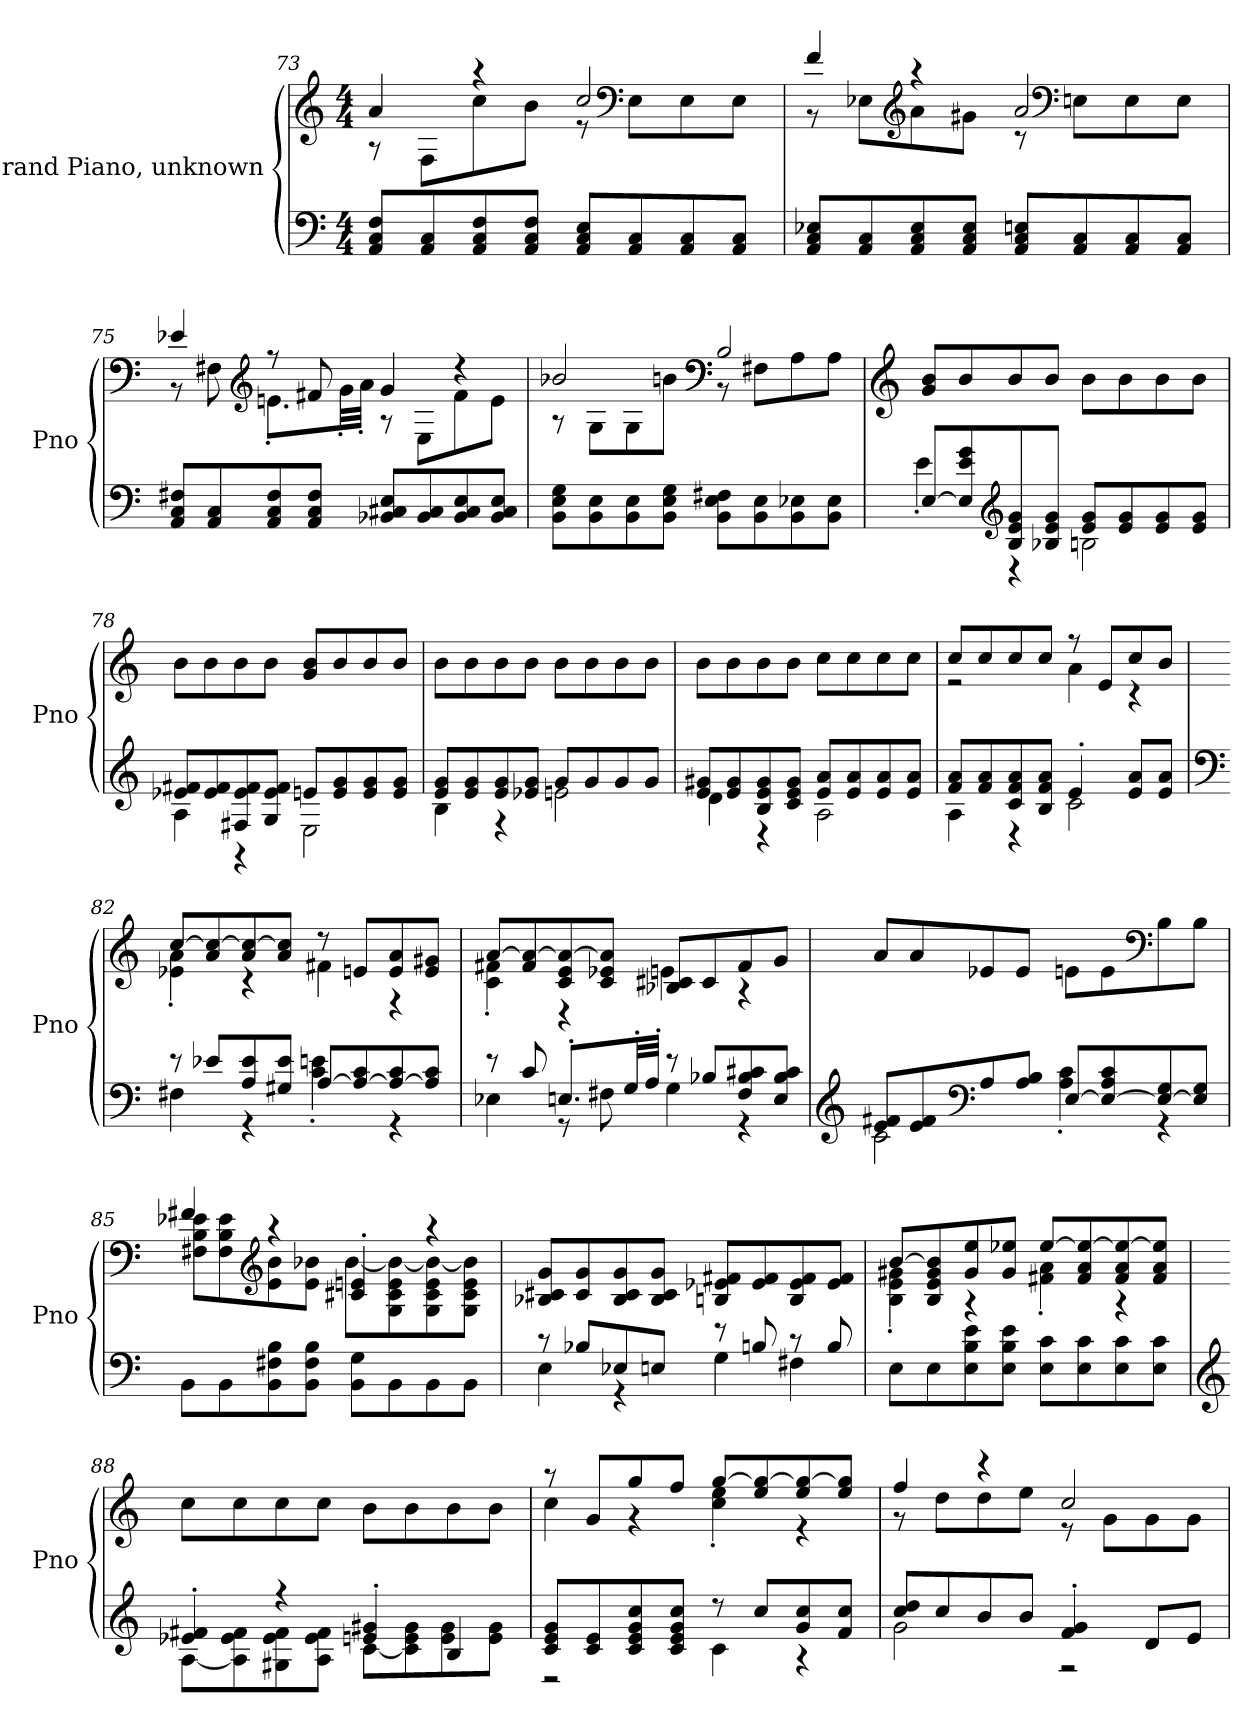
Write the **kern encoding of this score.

**kern	**kern
*part1	*part1
*staff2	*staff1
*I"Grand Piano, unknown	*
*I'Pno	*
*clefF4	*clefG2
*k[]	*k[]
*M4/4	*M4/4
=73	=73
*	*^
8AA/ 8C/ 8F/L	4a/	8r
8AA/ 8C/	.	8F\L
8AA/ 8C/ 8F/	4r	8cc\
8AA/ 8C/ 8F/J	.	8b\J
8AA/ 8C/ 8E/L	2cc/	8r
*	*clefF4	*
8AA/ 8C/	.	8E\L
8AA/ 8C/	.	8E\
8AA/ 8C/J	.	8E\J
!!LO:LB:g=z	!!
=74	=74	=74
8AA/ 8C/ 8E-X/L	4f/	8r
8AA/ 8C/	.	8E-X\L
*	*clefG2	*
8AA/ 8C/ 8E-/	4r	8a\
8AA/ 8C/ 8E-/J	.	8g#X\J
8AA/ 8C/ 8En/L	2a/	8r
*	*clefF4	*
8AA/ 8C/	.	8En\L
8AA/ 8C/	.	8E\
8AA/ 8C/J	.	8E\J
=75	=75	=75
8AA/ 8C/ 8F#X/L	4e-X/	8r
8AA/ 8C/	.	8F#X\
*	*clefG2	*
8AA/ 8C/ 8F#/	8r	8.en'\L
8AA/ 8C/ 8F#/J	8f#X/	.
.	.	32g'\LL
.	.	32a'\JJJ
8BB-X/ 8C#X/ 8E/L	4g/	8r
8BB-/ 8C#/	.	8E\L
8BB-/ 8C#/ 8E/	4r	8f#\
8BB-/ 8C#/ 8E/J	.	8e\J
=76	=76	=76
8BB\ 8E\ 8G\L	2b-X/	8r
8BB\ 8E\	.	8G\L
8BB\ 8E\	.	8G\
8BB\ 8E\ 8G\J	.	8bn\J
*	*clefF4	*
8BB\ 8E\ 8F#X\L	2B/	8r
8BB\ 8E\	.	8F#X\L
8BB\ 8E-X\	.	8A\
8BB\ 8E-\J	.	8A\J
*	*v	*v
!!LO:LB:g=z
=77	=77
*	*clefG2
*^	*
[8E/L	4e'\	8g/ 8b/L
8E/] 8e/ 8g/	.	8b/
*clefG2	*	*
8B/ 8e/ 8g/	4r	8b/
8B-X/ 8e/ 8g/J	.	8b/J
8e/ 8g/L	2Bn\	8b\L
8e/ 8g/	.	8b\
8e/ 8g/	.	8b\
8e/ 8g/J	.	8b\J
=78	=78	=78
8e-X/ 8f#X/L	4A\	8b\L
8e-/ 8f#/	.	8b\
8F#X/ 8e-/ 8f#/	4r	8b\
8G/ 8e-/ 8f#/J	.	8b\J
8en/L	2E\	8g/ 8b/L
8e/ 8g/	.	8b/
8e/ 8g/	.	8b/
8e/ 8g/J	.	8b/J
=79	=79	=79
8e/ 8g/L	4B\	8b\L
8e/ 8g/	.	8b\
8e/ 8g/	4r	8b\
8e-X/ 8g/J	.	8b\J
8g/L	2en\	8b\L
8g/	.	8b\
8g/	.	8b\
8g/J	.	8b\J
!!LO:LB:g=z
=80	=80	=80
8e/ 8g#X/L	4d\	8b\L
8e/ 8g#/	.	8b\
8B/ 8e/ 8g#/	4r	8b\
8c/ 8e/ 8g#/J	.	8b\J
8e/ 8a/L	2A\	8cc\L
8e/ 8a/	.	8cc\
8e/ 8a/	.	8cc\
8e/ 8a/J	.	8cc\J
=81	=81	=81
*	*	*^
8f/ 8a/L	4A\	8cc/L	2r
8f/ 8a/	.	8cc/	.
8c/ 8f/ 8a/	4r	8cc/	.
8B/ 8f/ 8a/J	.	8cc/J	.
4e'/	2c\	8r	4a\
.	.	8e/L	.
8e/ 8a/L	.	8cc/	4r
8e/ 8a/J	.	8b/J	.
=82	=82	=82	=82
*clefF4	*	*	*
8r	4F#X\	[8cc/L	4e-X\' 4a\'
8e-X/L	.	8a/ 8cc/_	.
8A/ 8e-/	4r	8a/ 8cc/_	4r
8G#X/ 8e-/J	.	8a/ 8cc/]J	.
[8A/L	4c\' 4en\'	8r	4f#X\
8A/_ 8c/	.	8en/L	.
8A/_ 8c/	4r	8e/ 8a/	4r
8A/] 8c/J	.	8e/ 8g#X/J	.
!!LO:LB:g=z	!!
=83	=83	=83	=83
8r	4E-X\	[8a/L	4c\' 4f#X\'
8c/	.	8f#/ 8a/_	.
8.En'/L	8r	8c/ 8e/ 8a/_	4r
.	8F#X\	8c/ 8e-X/ 8a/]J	.
32G'/LL	.	.	.
32A'/JJJ	.	.	.
8r	4G\	8B-X/ 8c#X/L	4en\
8B-X/L	.	8c#/	.
8F#/ 8B-/ 8c#X/	4r	8f#/	4r
8E/ 8B-/ 8c#/J	.	8g/J	.
*	*	*v	*v
=84	=84	=84
*clefG2	*	*
8e/ 8f#X/L	2c\	8a/L
8e/ 8f#/	.	8a/
*clefF4	*	*
8A/	.	8e-X/
8A/ 8B/J	.	8e-/J
[8E/L	4A\' 4c\'	8en\L
8E/_ 8A/ 8c/	.	8e\
*	*	*clefF4
8E/_ 8G/	4r	8B\
8E/] 8G/J	.	8B\J
*v	*v	*
!!LO:LB:g=z
=85	=85
*	*^
8BB\L	4f#X/	8F#X\ 8B\ 8e-X\L
8BB\	.	8F#\ 8B\ 8e-\
*	*clefG2	*
8BB\ 8F#X\ 8B\	4r	8e-\ 8b\
8BB\ 8F#\ 8B\J	.	8e-\ 8b-X\J
8BB\ 8G\L	4c#X/' 4en/'	[8b-\L
8BB\	.	8G\ 8c#\ 8e\ 8b-\_
8BB\	4r	8G\ 8c#\ 8e\ 8b-\_
8BB\J	.	8G\ 8c#\ 8e\ 8b-\]J
*	*v	*v
=86	=86
*^	*
8r	4E\	8B-X/ 8c#X/ 8g/L
8B-X/L	.	8c#/ 8g/
8E-X/	4r	8B-/ 8c#/ 8g/
8En/J	.	8B-/ 8c#/ 8g/J
8r	4G\	8Bn/ 8e-X/ 8f#X/L
8Bn/	.	8e-/ 8f#/
8r	4F#X\	8B/ 8e-/ 8f#/
8B/	.	8e-/ 8f#/J
*v	*v	*
!!LO:PB:g=z
=87	=87
*	*^
8E\L	[8b/L	4B\' 4e\' 4g#X\'
8E\	8B/ 8e/ 8g#/ 8b/]	.
8E\ 8B\ 8e\	8g#/ 8ee/	4r
8E\ 8B\ 8e\J	8g#/ 8ee-X/J	.
8E\ 8c\L	[8ee-/L	4f#X\' 4a\'
8E\ 8c\	8f#/ 8a/ 8ee-/_	.
8E\ 8c\	8f#/ 8a/ 8ee-/_	4r
8E\ 8c\J	8f#/ 8a/ 8ee-/]J	.
*	*v	*v
=88	=88
*clefG2	*
*^	*
4e-X/' 4f#X/'	[8A\L	8cc\L
.	8A\] 8e-\ 8f#\	8cc\
4r	8G#X\ 8e-\ 8f#\	8cc\
.	8A\ 8e-\ 8f#\J	8cc\J
4en/' 4g#X/'	[8c\L	8b\L
.	8c\] 8e\ 8g#\	8b\
4B/	8e\ 8g#\	8b\
.	8e\ 8g#\J	8b\J
=89	=89	=89
*	*	*^
8c/ 8e/ 8g/L	2r	8r	4cc\
8c/ 8e/	.	8g/L	.
8c/ 8e/ 8g/ 8cc/	.	8gg/	4r
8c/ 8e/ 8g/ 8cc/J	.	8ff/J	.
8r	4c\	[8gg/L	4cc\' 4ee\'
8cc/L	.	8ee/ 8gg/_	.
8g/ 8cc/	4r	8ee/ 8gg/_	4r
8f/ 8cc/J	.	8ee/ 8gg/]J	.
!!LO:LB:g=z	!!
=90	=90	=90	=90
8cc/ 8dd/L	2g\	4ff/	8r
8cc/	.	.	8dd\L
8b/	.	4r	8dd\
8b/J	.	.	8ee\J
4f/' 4g/'	2r	2cc/	8r
.	.	.	8g\L
8d/L	.	.	8g\
8e/J	.	.	8g\J
*v	*v	*	*
*	*v	*v
=	=
*-	*-
